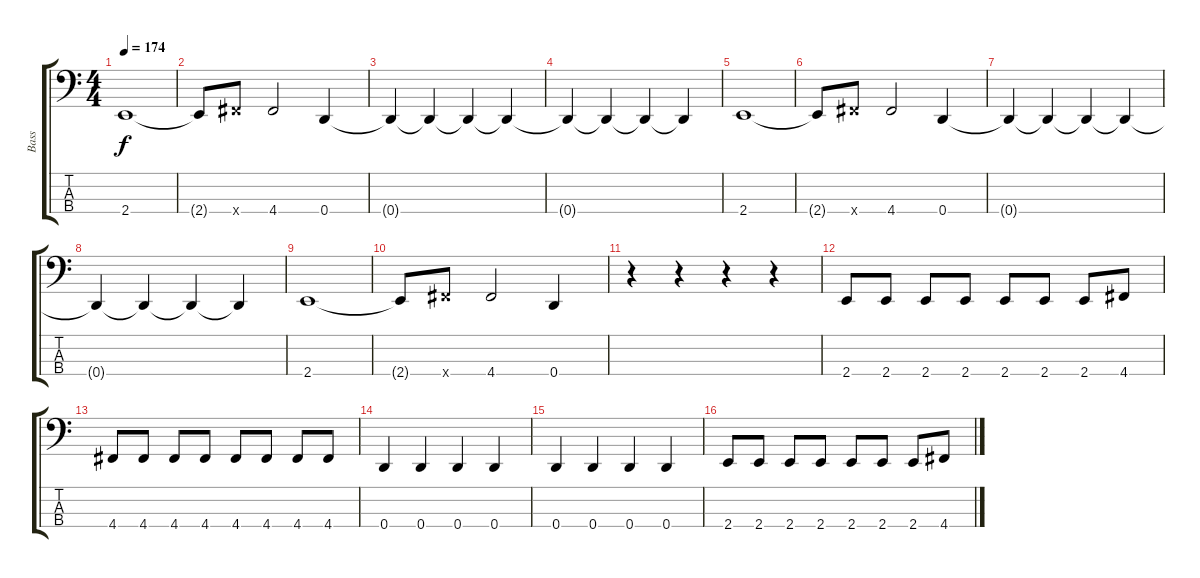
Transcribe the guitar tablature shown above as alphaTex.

\track ("Bass" "Bass") {instrument electricbassfinger}
\staff {score tabs}
\tuning (G2 D2 A1 D1) {hide}
\ts (4 4)
\tempo 174
\clef f4
\ks c
2.4.1{dy f} |
2.4{t}.8 4.4{x}.8 4.4.2 0.4.4 |
0.4{t}.4 0.4{t}.4 0.4{t}.4 0.4{t}.4 |
0.4{t}.4 0.4{t}.4 0.4{t}.4 0.4{t}.4 |
2.4.1 |
2.4{t}.8 4.4{x}.8 4.4.2 0.4.4 |
0.4{t}.4 0.4{t}.4 0.4{t}.4 0.4{t}.4 |
0.4{t}.4 0.4{t}.4 0.4{t}.4 0.4{t}.4 |
2.4.1 |
2.4{t}.8 4.4{x}.8 4.4.2 0.4.4 |
r.4 r.4 r.4 r.4 |
2.4.8 2.4.8 2.4.8 2.4.8 2.4.8 2.4.8 2.4.8 4.4.8 |
4.4.8 4.4.8 4.4.8 4.4.8 4.4.8 4.4.8 4.4.8 4.4.8 |
0.4.4 0.4.4 0.4.4 0.4.4 |
0.4.4 0.4.4 0.4.4 0.4.4 |
2.4.8 2.4.8 2.4.8 2.4.8 2.4.8 2.4.8 2.4.8 4.4.8
